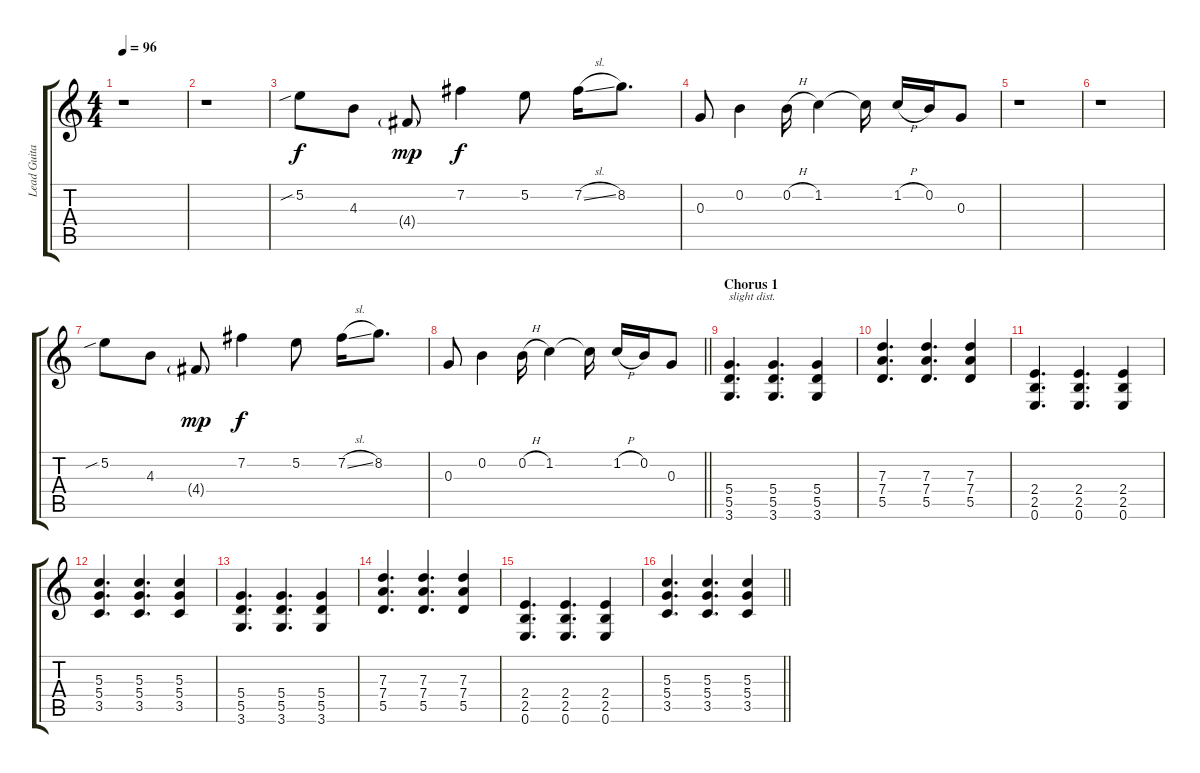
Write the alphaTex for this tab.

\track ("Lead Guitar" "Lead Guita") {instrument overdrivenguitar}
\staff {score tabs}
\tuning (E4 B3 G3 D3 A2 E2) {hide}
\ts (4 4)
\tempo 96
\clef g2
\ks c
r.1{dy f} |
r.1 |
5.2{sib}.8 4.3.8 4.4{g}.8{dy mp} 7.2.4{dy f} 5.2.8 7.2{sl}.16 8.2.8{d} |
0.3.8 0.2.4 0.2{h}.16 1.2.4 1.2{t}.16 1.2{h}.16 0.2.16 0.3.8 |
r.1 |
r.1 |
5.2{sib}.8 4.3.8 4.4{g}.8{dy mp} 7.2.4{dy f} 5.2.8 7.2{sl}.16 8.2.8{d} |
\barLineRight lightlight
0.3.8 0.2.4 0.2{h}.16 1.2.4 1.2{t}.16 1.2{h}.16 0.2.16 0.3.8 |
\section ("" "Chorus 1")
(5.4 5.5 3.6).4{d txt "slight dist." instrument overdrivenguitar} (5.4 5.5 3.6).4{d} (5.4 5.5 3.6).4 |
(7.3 7.4 5.5).4{d} (7.3 7.4 5.5).4{d} (7.3 7.4 5.5).4 |
(2.4 2.5 0.6).4{d} (2.4 2.5 0.6).4{d} (2.4 2.5 0.6).4 |
(5.3 5.4 3.5).4{d} (5.3 5.4 3.5).4{d} (5.3 5.4 3.5).4 |
(5.4 5.5 3.6).4{d} (5.4 5.5 3.6).4{d} (5.4 5.5 3.6).4 |
(7.3 7.4 5.5).4{d} (7.3 7.4 5.5).4{d} (7.3 7.4 5.5).4 |
(2.4 2.5 0.6).4{d} (2.4 2.5 0.6).4{d} (2.4 2.5 0.6).4 |
\barLineRight lightlight
(5.3 5.4 3.5).4{d} (5.3 5.4 3.5).4{d} (5.3 5.4 3.5).4
